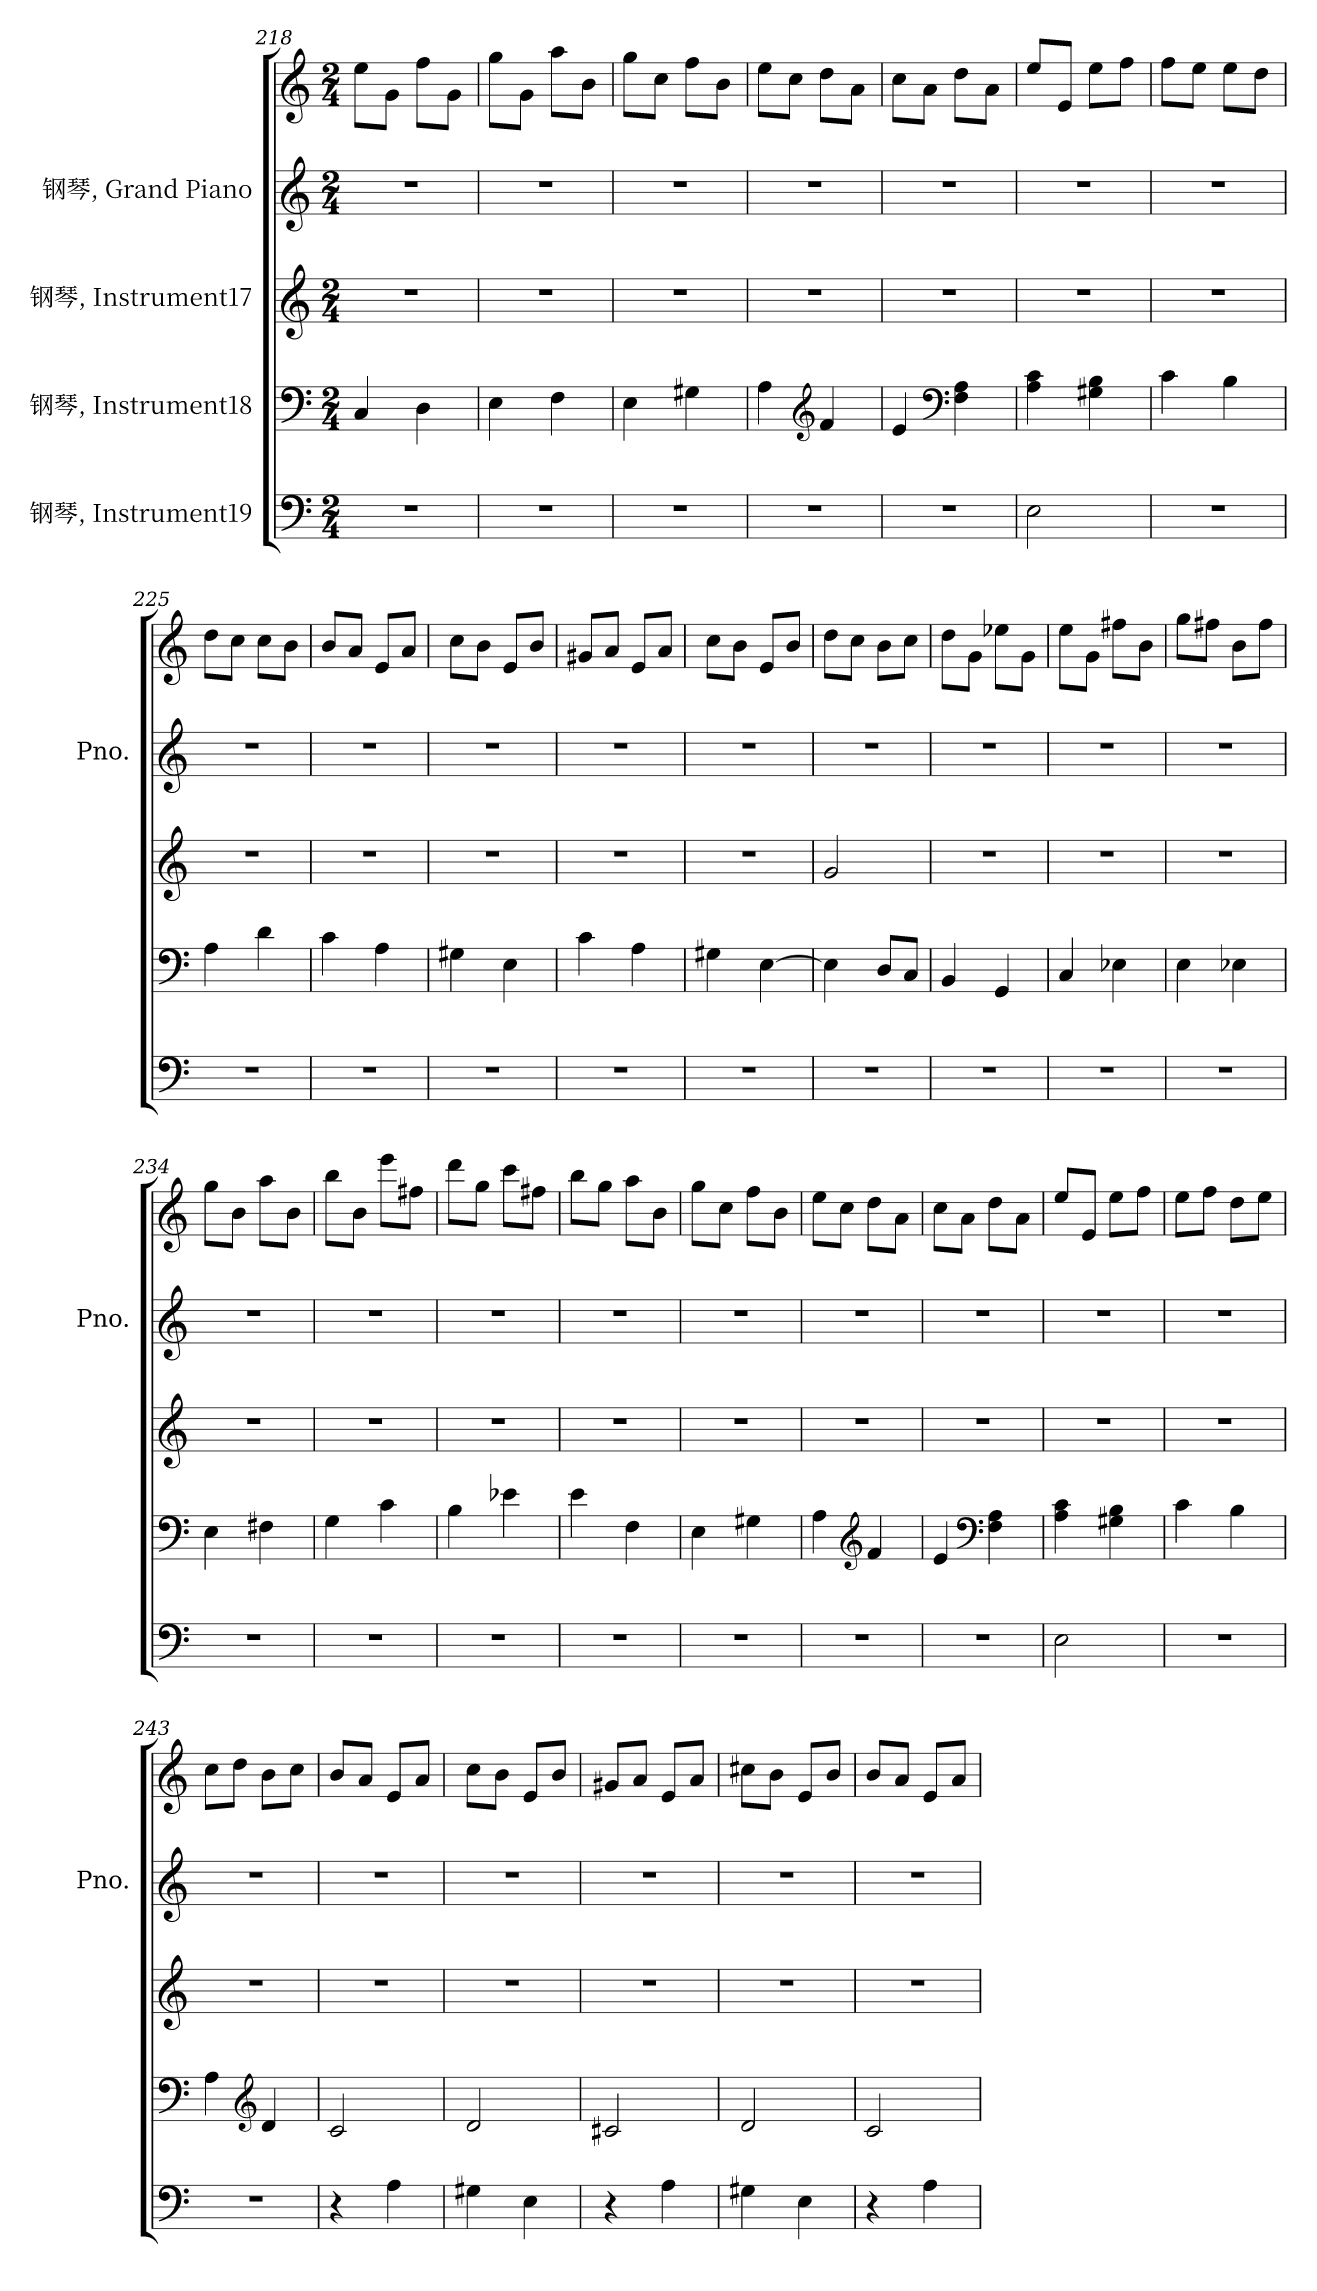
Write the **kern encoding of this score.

**kern	**kern	**kern	**kern	**kern
*part4	*part3	*part2	*part1	*part1
*staff5	*staff4	*staff3	*staff2	*staff1
*I"钢琴, Instrument19	*I"钢琴, Instrument18	*I"钢琴, Instrument17	*I"钢琴, Grand Piano	*
*	*	*	*I'Pno.	*
!!LO:PB:g=z
*clefF4	*clefF4	*clefG2	*clefG2	*clefG2
*k[]	*k[]	*k[]	*k[]	*k[]
*M2/4	*M2/4	*M2/4	*M2/4	*M2/4
=218	=218	=218	=218	=218
2r	4C/	2r	2r	8ee\L
.	.	.	.	8g\J
.	4D\	.	.	8ff\L
.	.	.	.	8g\J
=219	=219	=219	=219	=219
2r	4E\	2r	2r	8gg\L
.	.	.	.	8g\J
.	4F\	.	.	8aa\L
.	.	.	.	8b\J
=220	=220	=220	=220	=220
2r	4E\	2r	2r	8gg\L
.	.	.	.	8cc\J
.	4G#X\	.	.	8ff\L
.	.	.	.	8b\J
=221	=221	=221	=221	=221
2r	4A\	2r	2r	8ee\L
.	.	.	.	8cc\J
*	*clefG2	*	*	*
.	4f/	.	.	8dd\L
.	.	.	.	8a\J
=222	=222	=222	=222	=222
2r	4e/	2r	2r	8cc\L
.	.	.	.	8a\J
*	*clefF4	*	*	*
.	4F\ 4A\	.	.	8dd\L
.	.	.	.	8a\J
=223	=223	=223	=223	=223
2E\	4A\ 4c\	2r	2r	8ee/L
.	.	.	.	8e/J
.	4G#X\ 4B\	.	.	8ee\L
.	.	.	.	8ff\J
=224	=224	=224	=224	=224
2r	4c\	2r	2r	8ff\L
.	.	.	.	8ee\J
.	4B\	.	.	8ee\L
.	.	.	.	8dd\J
=225	=225	=225	=225	=225
2r	4A\	2r	2r	8dd\L
.	.	.	.	8cc\J
.	4d\	.	.	8cc\L
.	.	.	.	8b\J
!!LO:LB:g=z
=226	=226	=226	=226	=226
2r	4c\	2r	2r	8b/L
.	.	.	.	8a/J
.	4A\	.	.	8e/L
.	.	.	.	8a/J
=227	=227	=227	=227	=227
2r	4G#X\	2r	2r	8cc\L
.	.	.	.	8b\J
.	4E\	.	.	8e/L
.	.	.	.	8b/J
=228	=228	=228	=228	=228
2r	4c\	2r	2r	8g#X/L
.	.	.	.	8a/J
.	4A\	.	.	8e/L
.	.	.	.	8a/J
=229	=229	=229	=229	=229
2r	4G#X\	2r	2r	8cc\L
.	.	.	.	8b\J
.	[4E\	.	.	8e/L
.	.	.	.	8b/J
=230	=230	=230	=230	=230
2r	4E\]	2g/	2r	8dd\L
.	.	.	.	8cc\J
.	8D/L	.	.	8b\L
.	8C/J	.	.	8cc\J
=231	=231	=231	=231	=231
2r	4BB/	2r	2r	8dd\L
.	.	.	.	8g\J
.	4GG/	.	.	8ee-X\L
.	.	.	.	8g\J
=232	=232	=232	=232	=232
2r	4C/	2r	2r	8ee\L
.	.	.	.	8g\J
.	4E-X\	.	.	8ff#X\L
.	.	.	.	8b\J
=233	=233	=233	=233	=233
2r	4E\	2r	2r	8gg\L
.	.	.	.	8ff#X\J
.	4E-X\	.	.	8b\L
.	.	.	.	8ff#\J
!!LO:PB:g=z
=234	=234	=234	=234	=234
2r	4E\	2r	2r	8gg\L
.	.	.	.	8b\J
.	4F#X\	.	.	8aa\L
.	.	.	.	8b\J
=235	=235	=235	=235	=235
2r	4G\	2r	2r	8bb\L
.	.	.	.	8b\J
.	4c\	.	.	8eee\L
.	.	.	.	8ff#X\J
=236	=236	=236	=236	=236
2r	4B\	2r	2r	8ddd\L
.	.	.	.	8gg\J
.	4e-X\	.	.	8ccc\L
.	.	.	.	8ff#X\J
=237	=237	=237	=237	=237
2r	4e\	2r	2r	8bb\L
.	.	.	.	8gg\J
.	4F\	.	.	8aa\L
.	.	.	.	8b\J
=238	=238	=238	=238	=238
2r	4E\	2r	2r	8gg\L
.	.	.	.	8cc\J
.	4G#X\	.	.	8ff\L
.	.	.	.	8b\J
=239	=239	=239	=239	=239
2r	4A\	2r	2r	8ee\L
.	.	.	.	8cc\J
*	*clefG2	*	*	*
.	4f/	.	.	8dd\L
.	.	.	.	8a\J
=240	=240	=240	=240	=240
2r	4e/	2r	2r	8cc\L
.	.	.	.	8a\J
*	*clefF4	*	*	*
.	4F\ 4A\	.	.	8dd\L
.	.	.	.	8a\J
!!LO:LB:g=z
=241	=241	=241	=241	=241
2E\	4A\ 4c\	2r	2r	8ee/L
.	.	.	.	8e/J
.	4G#X\ 4B\	.	.	8ee\L
.	.	.	.	8ff\J
=242	=242	=242	=242	=242
2r	4c\	2r	2r	8ee\L
.	.	.	.	8ff\J
.	4B\	.	.	8dd\L
.	.	.	.	8ee\J
=243	=243	=243	=243	=243
2r	4A\	2r	2r	8cc\L
.	.	.	.	8dd\J
*	*clefG2	*	*	*
.	4d/	.	.	8b\L
.	.	.	.	8cc\J
=244	=244	=244	=244	=244
4r	2c/	2r	2r	8b/L
.	.	.	.	8a/J
4A\	.	.	.	8e/L
.	.	.	.	8a/J
=245	=245	=245	=245	=245
4G#X\	2d/	2r	2r	8cc\L
.	.	.	.	8b\J
4E\	.	.	.	8e/L
.	.	.	.	8b/J
=246	=246	=246	=246	=246
4r	2c#X/	2r	2r	8g#X/L
.	.	.	.	8a/J
4A\	.	.	.	8e/L
.	.	.	.	8a/J
=247	=247	=247	=247	=247
4G#X\	2d/	2r	2r	8cc#X\L
.	.	.	.	8b\J
4E\	.	.	.	8e/L
.	.	.	.	8b/J
=248	=248	=248	=248	=248
4r	2c/	2r	2r	8b/L
*	*	*	*	*MM232
.	.	.	.	8a/J
*	*	*	*	*MM224
4A\	.	.	.	8e/L
*	*	*	*	*MM216
.	.	.	.	8a/J
=	=	=	=	=
*-	*-	*-	*-	*-
